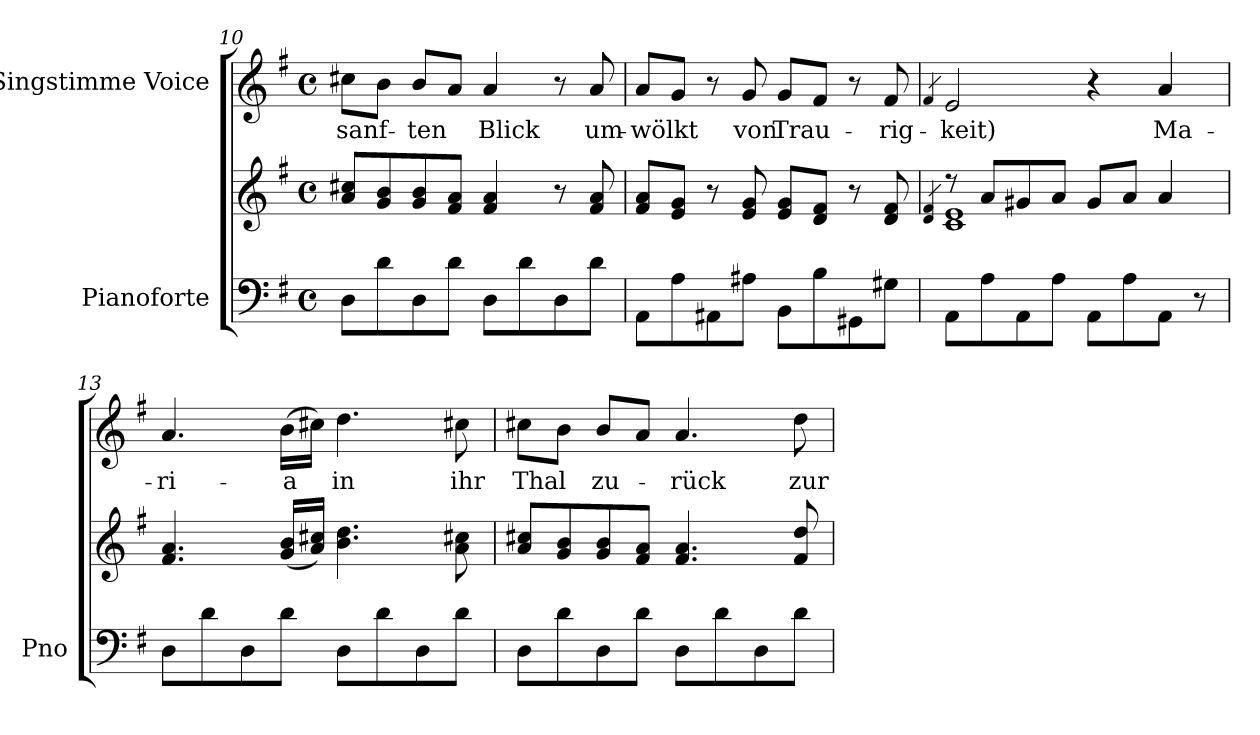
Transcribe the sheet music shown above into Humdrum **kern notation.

**kern	**kern	**kern	**text
*part2	*part2	*part1	*part1
*staff3	*staff2	*staff1	*staff1
*I"Pianoforte	*	*I"Singstimme Voice	*
*I'Pno	*	*	*
*clefF4	*clefG2	*clefG2	*
*k[f#]	*k[f#]	*k[f#]	*
*M4/4	*M4/4	*M4/4	*
*met(c)	*met(c)	*met(c)	*
=10	=10	=10	=10
8D\L	8a/ 8cc#X/L	8cc#X\L	sanf-
8d\	8g/ 8b/	8b\J	.
8D\	8g/ 8b/	8b/L	-ten
8d\J	8f#/ 8a/J	8a/J	.
8D\L	4f#/ 4a/	4a/	Blick
8d\	.	.	.
8D\	8r	8r	.
8d\J	8f#/ 8a/	8a/	um-
=11	=11	=11	=11
8AA\L	8f#/ 8a/L	8a/L	-wölkt
8A\	8e/ 8g/J	8g/J	.
8AA#X\	8r	8r	.
8A#X\J	8e/ 8g/	8g/	von
8BB\L	8e/ 8g/L	8g/L	Trau-
8B\	8d/ 8f#/J	8f#/J	.
8GG#X\	8r	8r	.
8G#j\J	8d/ 8f#/	8f#/	-rig-
=12	=12	=12	=12
*	*^	*	*
.	.	4qd/ 4qf#/	4qf#/	.
8AA\L	8r	1c 1e	2e/	-keit)
8A\	8a/L	.	.	.
8AA\	8g#X/	.	.	.
8A\J	8a/J	.	.	.
8AA\L	8g#/L	.	4r	.
8A\	8a/J	.	.	.
8AA\J	4a/	.	4a/	Ma-
8r	.	.	.	.
*	*v	*v	*	*
=13	=13	=13	=13
8D\L	4.f#/ 4.a/	4.a/	-ri-
8d\	.	.	.
8D\	.	.	.
8d\J	(16g/ 16b/LL	(16b\LL	-a
.	16a/ 16cc#X/JJ)	16cc#X\JJ)	.
8D\L	4.b\ 4.dd\	4.dd\	in
8d\	.	.	.
8D\	.	.	.
8d\J	8a\ 8cc#X\	8cc#X\	ihr
=14	=14	=14	=14
8D\L	8a/ 8cc#j/L	8cc#j\L	Thal
8d\	8g/ 8b/	8b\J	.
8D\	8g/ 8b/	8b/L	zu-
8d\J	8f#/ 8a/J	8a/J	.
8D\L	4.f#/ 4.a/	4.a/	-rück
8d\	.	.	.
8D\	.	.	.
8d\J	8f#/ 8dd/	8dd\	zur
=	=	=	=
*-	*-	*-	*-
